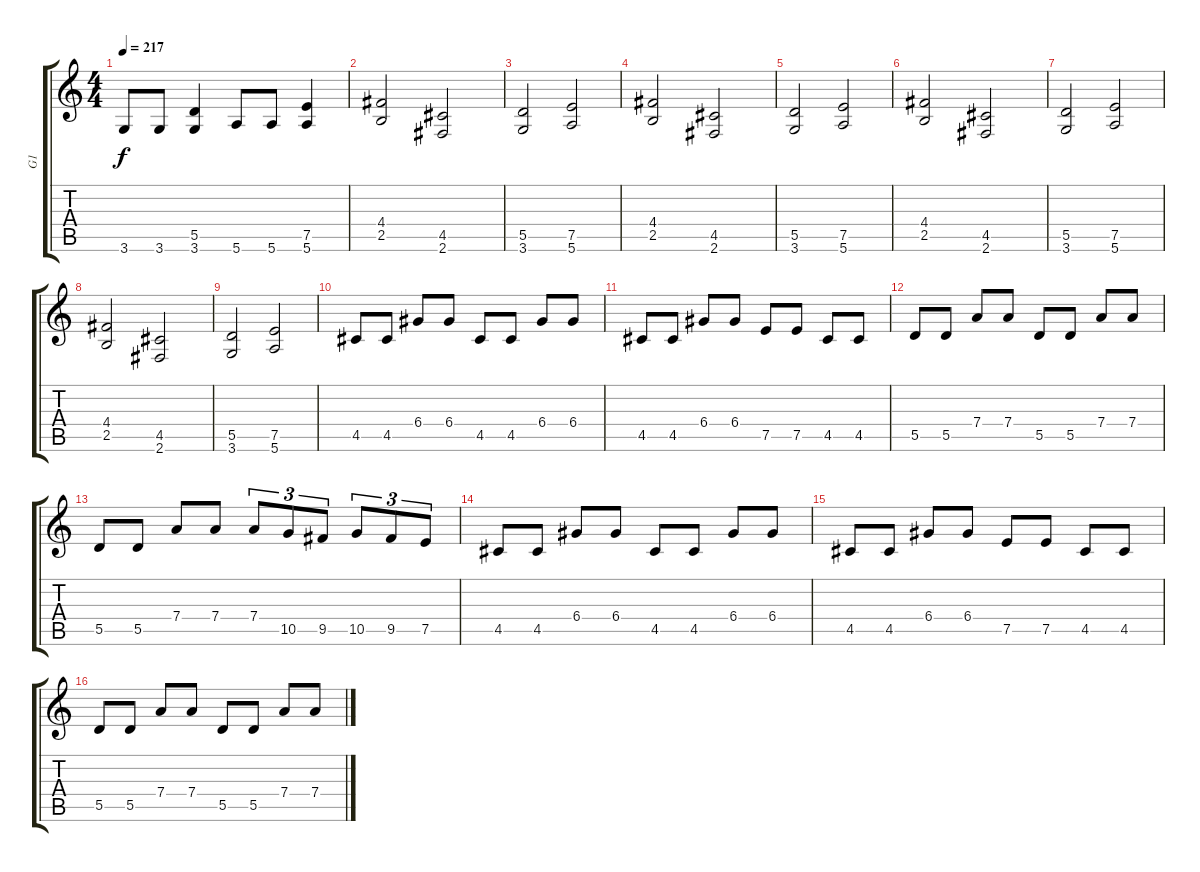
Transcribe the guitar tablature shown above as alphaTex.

\track ("G1" "G1") {instrument distortionguitar}
\staff {score tabs}
\tuning (E4 B3 G3 D3 A2 E2) {hide}
\ts (4 4)
\tempo 217
\clef g2
\ks c
3.6.8{dy f} 3.6.8 (5.5 3.6).4 5.6.8 5.6.8 (7.5 5.6).4 |
(4.4 2.5).2 (4.5 2.6).2 |
(5.5 3.6).2 (7.5 5.6).2 |
(4.4 2.5).2 (4.5 2.6).2 |
(5.5 3.6).2 (7.5 5.6).2 |
(4.4 2.5).2 (4.5 2.6).2 |
(5.5 3.6).2 (7.5 5.6).2 |
(4.4 2.5).2 (4.5 2.6).2 |
(5.5 3.6).2 (7.5 5.6).2 |
4.5.8 4.5.8 6.4.8 6.4.8 4.5.8 4.5.8 6.4.8 6.4.8 |
4.5.8 4.5.8 6.4.8 6.4.8 7.5.8 7.5.8 4.5.8 4.5.8 |
5.5.8 5.5.8 7.4.8 7.4.8 5.5.8 5.5.8 7.4.8 7.4.8 |
5.5.8 5.5.8 7.4.8 7.4.8 7.4.8{tu (3 2)} 10.5.8{tu (3 2)} 9.5.8{tu (3 2)} 10.5.8{tu (3 2)} 9.5.8{tu (3 2)} 7.5.8{tu (3 2)} |
4.5.8 4.5.8 6.4.8 6.4.8 4.5.8 4.5.8 6.4.8 6.4.8 |
4.5.8 4.5.8 6.4.8 6.4.8 7.5.8 7.5.8 4.5.8 4.5.8 |
5.5.8 5.5.8 7.4.8 7.4.8 5.5.8 5.5.8 7.4.8 7.4.8
